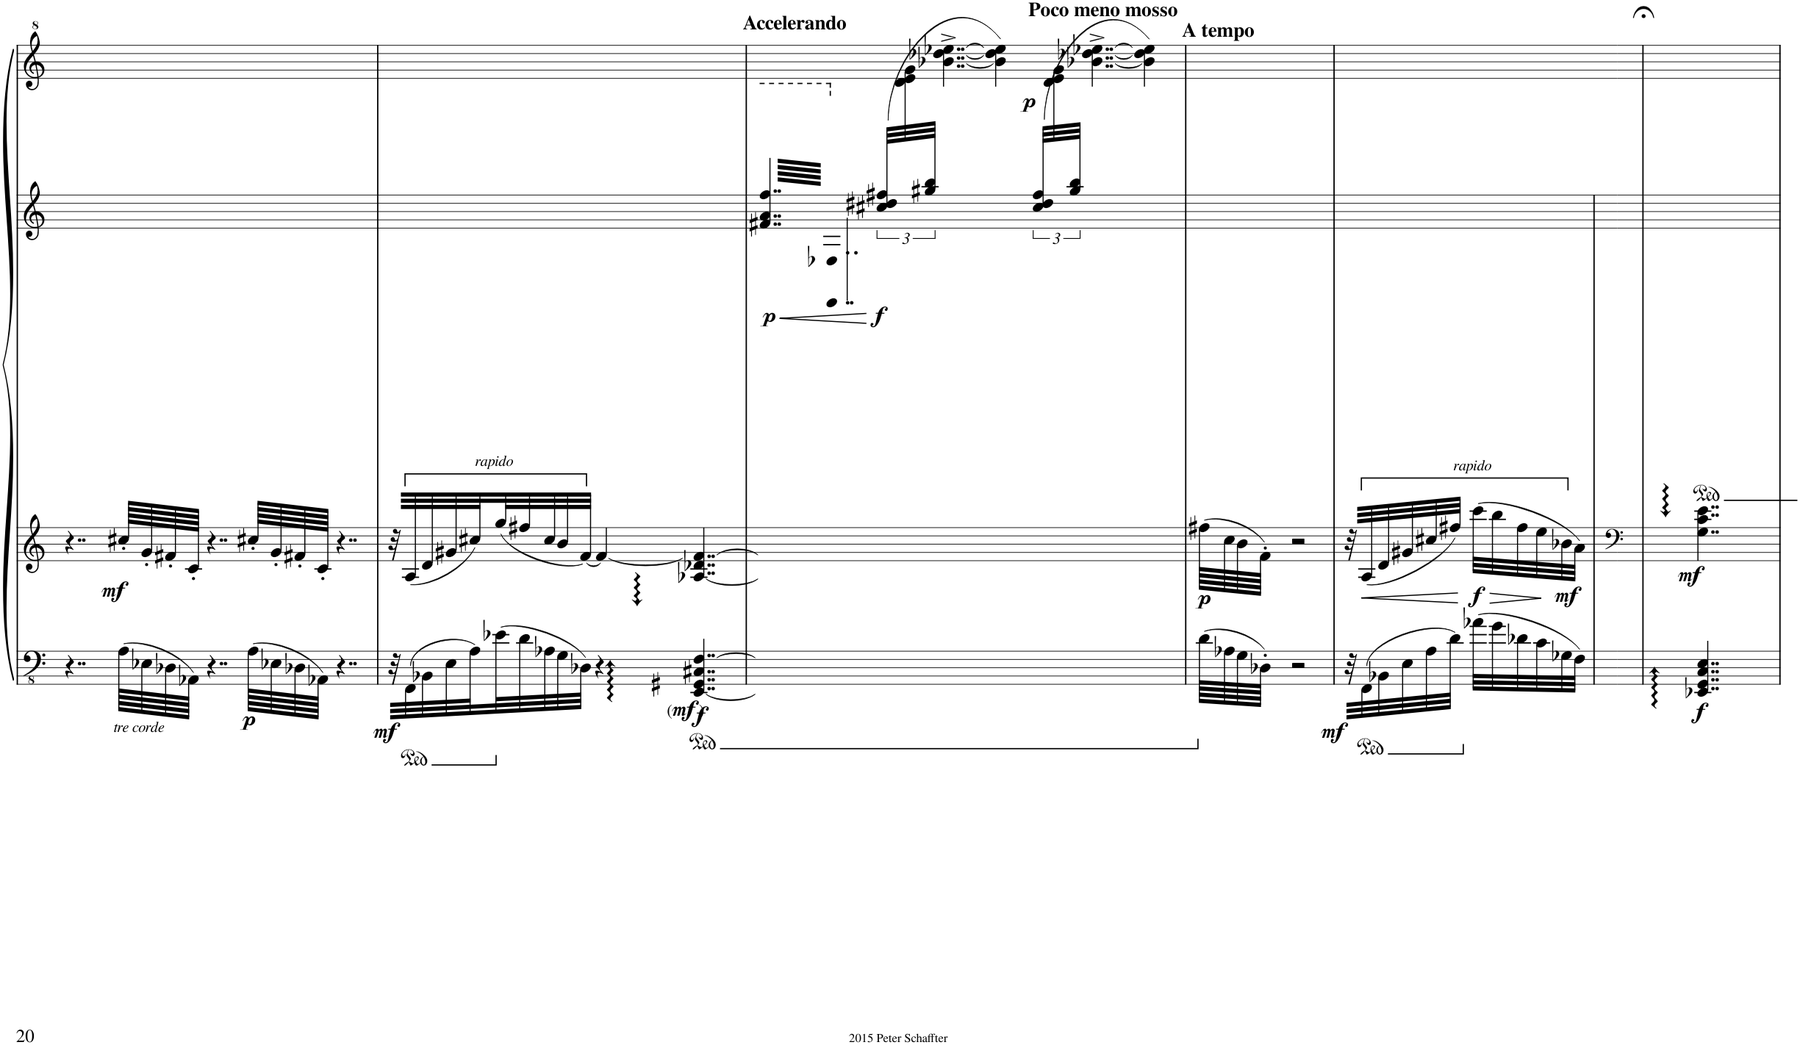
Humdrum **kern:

**kern	**kern	**kern	**kern	**dynam
*part1	*part1	*part1	*part1	*part1
*staff4	*staff3	*staff2	*staff1	*staff1/2/3/4
*I"Piano	*	*	*	*
*I'Pno.	*	*	*	*
!!LO:PB:g=z
*clefFv4	*clefG2	*clefG2	*clefG^2	*
*k[]	*k[]	*k[]	*k[]	*
*M6/8	*M6/8	*M6/8	*M6/8	*
=134	=134	=134	=134	=134
4..r	4..r	4..ryy	4..ryy	.
!LO:TX:b:i:t=tre corde	!	!	!	!
!	!	!	!	!LO:DY:b=3
64AA\LLLL	64cc#X'/LLLL	16ryy	16ryy	mf
64EE-X\	64g'/	.	.	.
64DD-X\	64f#X'/	.	.	.
64AAA-X\JJJJ	64c'/JJJJ	.	.	.
4r	4r	4ryy	4ryy	.
8.ryy	8.ryy	8.ryy	8.ryy	.
!	!	!	!	!LO:DY:b=4
64AA\LLLL	64cc#X'/LLLL	16ryy	16ryy	p
64EE-X\	64g'/	.	.	.
64DD-X\	64f#X'/	.	.	.
64AAA-X\JJJJ	64c'/JJJJ	.	.	.
4..r	4..r	4..ryy	4..ryy	.
=135	=135	=135	=135	=135
!	!	!	!	!LO:DY:b=4
*^	*^	*	*	*
32r	2ryy	32r	8ryy	32ryy	32ryy	mf
8.r	.	8.r	.	8.ryy	8.ryy	.
!	!	!	!LO:TX:a:i:t=rapido	!	!	!
.	.	.	2ryy	.	.	.
32FFF\	.	32A/	.	32ryy	32ryy	.
32BBB-X\	.	32d/	.	32ryy	32ryy	.
32EE\	.	32g#X/	.	32ryy	32ryy	.
32AA\J	.	32cc#X/J	.	32ryy	32ryy	.
32E-X\L	.	32gg/L	.	32ryy	32ryy	.
32D\	.	32ff#X/	.	32ryy	32ryy	.
32AA-X\	.	32ccn/	.	32ryy	32ryy	.
32GG\	.	32b/	.	32ryy	32ryy	.
32DD-X\JJJ	.	[32f/JJJ	.	32ryy	32ryy	.
4r	16ryy	4f/_	.	4ryy	4ryy	.
!	!	!	!	!	!	!LO:DY:b=4
!	!	!	!	!	!	!LO:DY:n=1:b=4
!	!	!	!	!	!	!LO:DY:n=2:b=4
!	!	!	!	!	!	!LO:DY:n=3:b=4
.	4.ryy	.	.	.	.	f other-dynamics mf other-dynamics
.	.	.	4ryy	.	.	.
[8.EEE/ [8.GGG#X/ [8.CC#X/ [8.FF/	.	[8.A-X/ [8.d-X/ 8.f/_	.	8.ryy	8.ryy	.
.	.	.	16ryy	.	.	.
=136	=136	=136	=136	=136	=136	=136
*	*	*	*	*	*^	*
!	!	!	!	!	!LO:TX:a:B:t=Accelerando	!	!
!	!	!	!	!	!	!	!LO:DY:b=2
*v	*v	*	*	*	*	*	*
*	*v	*v	*^	*	*^	*
2.EEE_ 2.GGG#_ 2.CC#_ 2.FF_	16A-] 16d-] 16f]	12...f#X/ 12...a/ 12...ff/	4..ryy	4..ryy	24%11ryy	1ryy	p
.	4A-/_ 4d-/_ 4f/_	.	.	.	.	.	.
.	.	4ryy	.	.	.	.	.
.	16ryy	.	.	.	.	.	.
.	16ryy	.	.	.	.	.	.
!	!	!	!	!	!	!	!LO:DY:b=2
.	16ryy	.	1ryy	4ryy	.	.	f
.	.	.	.	.	48dd\ 48ee\ 48gg\	.	.
.	.	12...G/ 12...e-X/	.	.	.	.	.
.	.	.	.	.	48%35ryy	.	.
.	16ryy	.	.	.	.	.	.
.	16ryy	.	.	.	.	.	.
.	16ryy	.	.	.	.	.	.
.	16ryy	48cc#X/ 48dd#X/ 48ff#X/LLL	.	16ryy	.	.	.
.	.	48gg#X/ 48bb/JJJ	.	.	.	.	.
.	.	24ryy	.	.	.	.	.
4EEE/_ 4GGG#/_ 4CC#/_ 4FF/_	4ryy	.	.	[4bb-X\^ [4ddd-X\^ [4eee-X\^	.	.	.
.	.	24%5ryy	.	.	.	.	.
.	.	4ryy	.	.	.	.	.
2.ryy	2.ryy	.	.	(4bb-\] 4ddd-\] 4eee-\]	.	8.ryy	.
!	!	!	!	!	!	!LO:TX:a:B:t=Poco meno mosso	!
!	!	!	!	!	!	!	!LO:DY:b
.	.	.	.	.	.	2ryy	p
.	.	.	.	.	48dd\ 48ee\ 48gg\	.	.
.	.	48cc#/ 48dd#/ 48ff#/LLL	.	.	48%37ryy	.	.
.	.	48gg#/ 48bb/JJJ	.	16ryy	.	.	.
.	.	4..ryy	.	.	.	.	.
.	.	.	.	[4..bb-X\^ [4..ddd-X\^ [4..eee-X\^	.	.	.
.	.	.	2ryy	.	.	.	.
.	.	.	.	.	.	4ryy	.
.	.	4ryy	.	.	.	.	.
8.ryy	8.ryy	.	.	4bb-\] 4ddd-\] 4eee-\]	.	.	.
16ryy	16ryy	.	16ryy	.	.	16ryy	.
.	.	24ryy	.	.	.	.	.
=137	=137	=137	=137	=137	=137	=137	=137
!	!	!	!	!LO:TX:a:B:t=A tempo	!	!	!
!	!	!	!	!	!	!	!LO:DY:b=3
*	*	*v	*v	*	*	*	*
*	*	*	*v	*v	*v	*
64D\LLLL	64ff#X\LLLL	2ryy	2ryy	p
4EEE] 4GGG#] 4CC#] 4FF]	4ryy	.	.	.
64AA-X\	64cc\	.	.	.
64GG\	64b\	.	.	.
64DD-X'\JJJJ	64f'\JJJJ	.	.	.
2r	2r	.	.	.
.	.	8.ryy	8.bb-\_ 8.ddd-\_ 8.eee-\_	.
.	.	16ryy	16ryy	.
.	.	16ryy	16ryy	.
=138	=138	=138	=138	=138
32r	32r	4ryy	4ryy	.
!	!	!	!	!LO:DY:b=4
32FFF\	32A/	.	.	mf
32BBB-X\	32d/	.	.	.
32EE\	32g#X/	.	.	.
32AA\	32cc#X/	.	.	.
32D\JJJ	32ff#X/JJJ	.	.	.
!	!LO:TX:a:i:t=rapido	!	!	!
!	!	!	!	!LO:DY:b=3
32A-X\LLL	32ccc\LLL	.	.	f
32G\	32bb\	.	.	.
32D-X\	32ffn\	8ryy	8ryy	.
32C\	32ee\	.	.	.
32GG-X\	32b-X\	.	.	.
!	!	!	!	!LO:DY:b=3
32FF\JJJ	32a\JJJ	.	.	mf
32ryy	32ryy	32ryy	32ryy	.
*	*clefF4	*	*	*
=139-	=139-	=139-	=139-	=139-
8ryy	8ryy	8ryy	8r;<yy	.
=140	=140	=140	=140	=140
!	!	!	!	!LO:DY:b=4
!	!	!	!	!LO:DY:n=1:b=3
4..EEE-X/ 4..GGG/ 4..CC/ 4..EE/	4..G\ 4..c\ 4..e\	4ryy	8ryy	f mf
.	.	.	8ryy	.
.	.	8.ryy	8.ryy	.
=	=	=	=	=
*-	*-	*-	*-	*-
